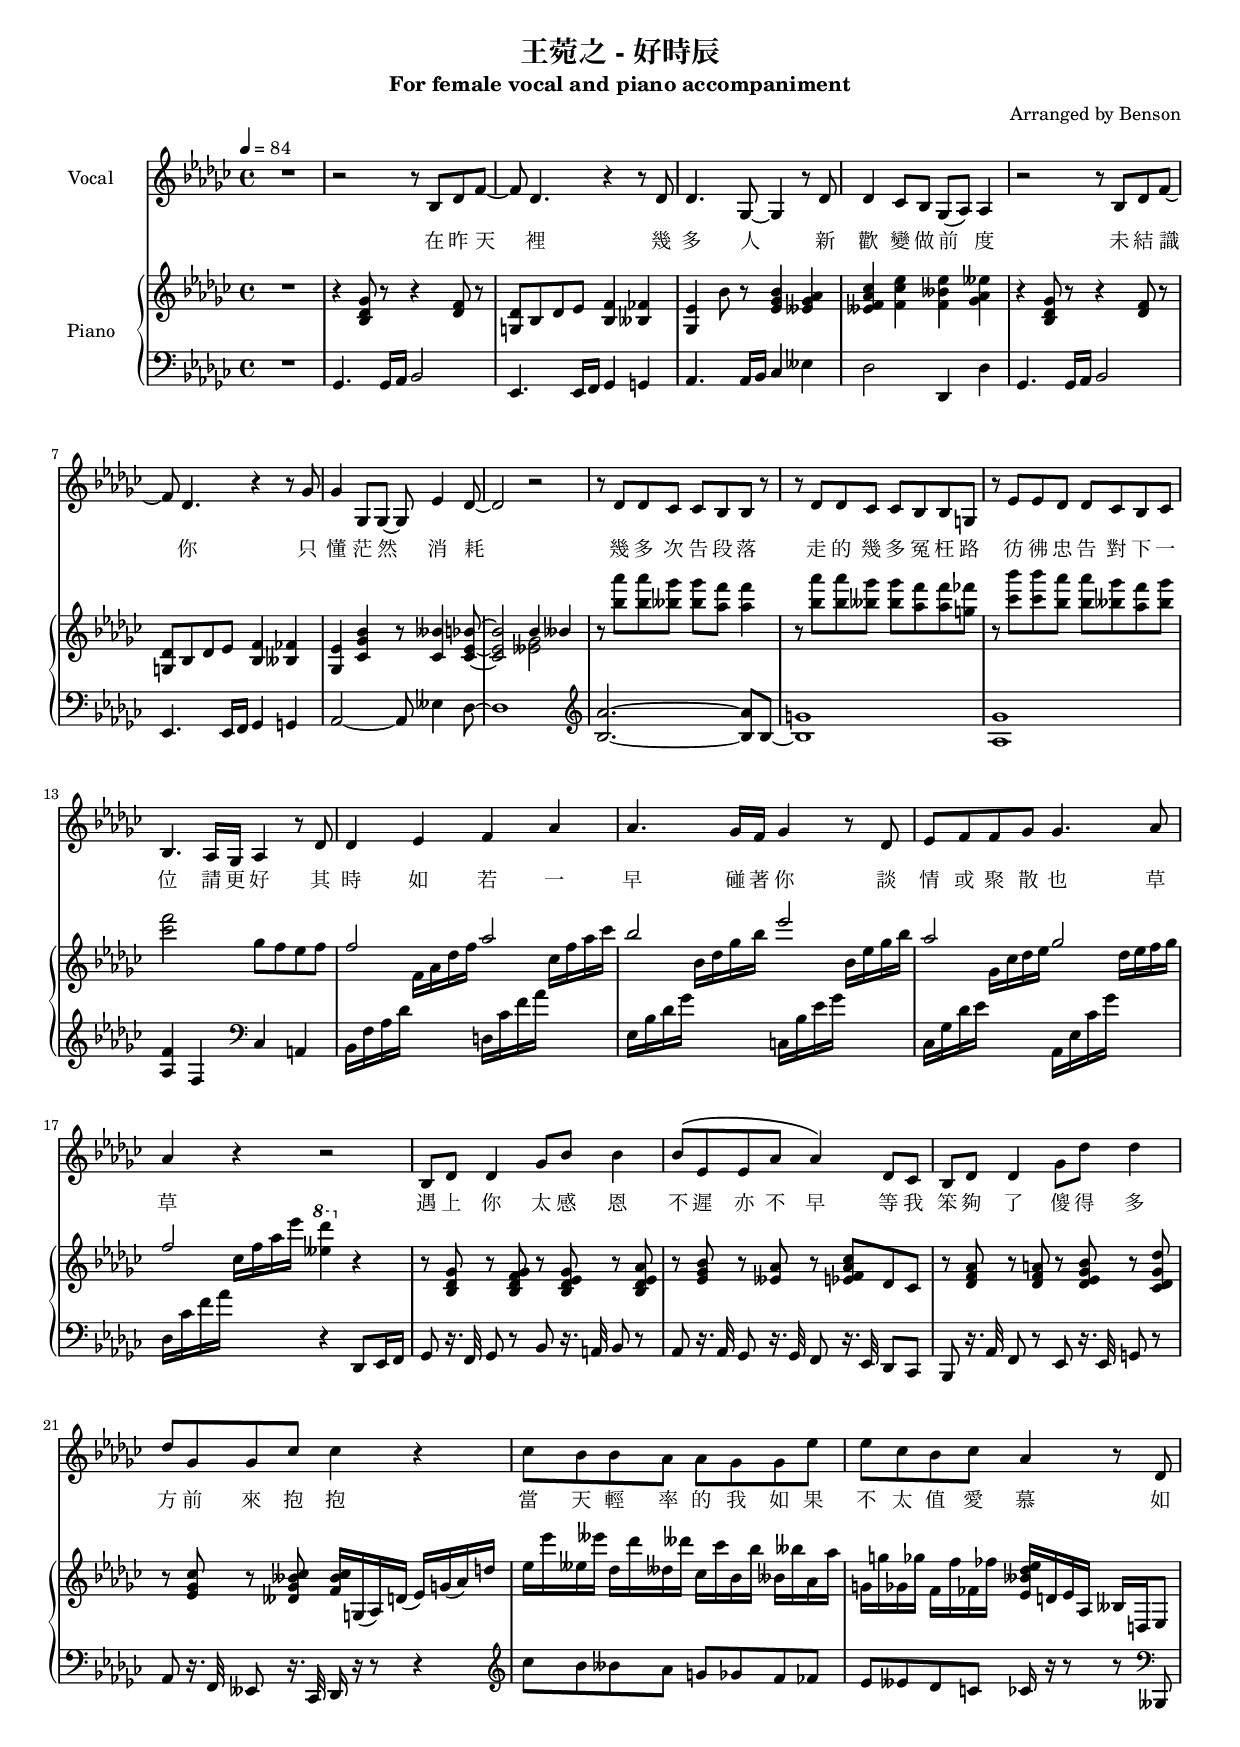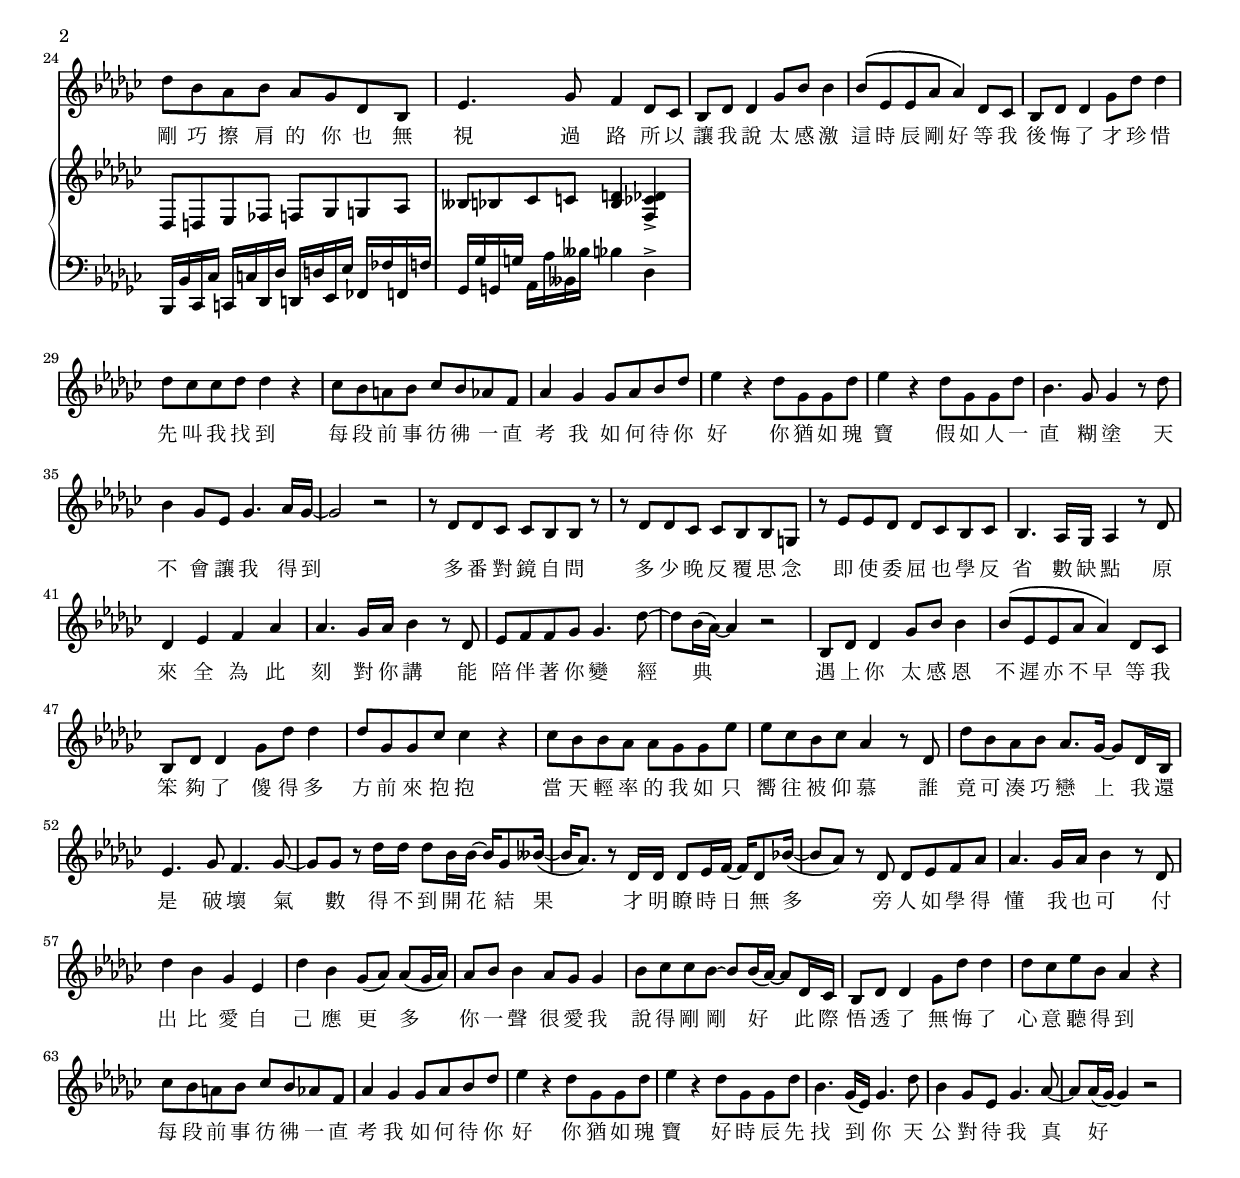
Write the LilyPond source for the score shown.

% ad lib
\version "2.18.2"
\include "articulate.ly"
#(set-global-staff-size 16)
% \tripletFeel 8 {

%%%%%%%%%%%%%%%%%%%%%%%%%%%%%%%%%%%%%%%%%%%%%%%%%%%%%%%%%%%%%%%%%%%%%%%%%%%%%%%%%%%%%%%%%%
%%  http://lsr.di.unimi.it/LSR/Item?id=445

%LSR by Jay Anderson.
%modyfied by Simon Albrecht on March 2014.
%=> http://lilypond.1069038.n5.nabble.com/LSR-445-error-td160662.html

#(define (octave-up m t)
 (let* ((octave (1- t))
      (new-note (ly:music-deep-copy m))
      (new-pitch (ly:make-pitch
        octave
        (ly:pitch-notename (ly:music-property m 'pitch))
        (ly:pitch-alteration (ly:music-property m 'pitch)))))
  (set! (ly:music-property new-note 'pitch) new-pitch)
  new-note))

#(define (octavize-chord elements t)
 (cond ((null? elements) elements)
     ((eq? (ly:music-property (car elements) 'name) 'NoteEvent)
       (cons (car elements)
             (cons (octave-up (car elements) t)
                   (octavize-chord (cdr elements) t))))
     (else (cons (car elements) (octavize-chord (cdr elements ) t)))))

#(define (octavize music t)
 (if (eq? (ly:music-property music 'name) 'EventChord)
       (ly:music-set-property! music 'elements (octavize-chord
(ly:music-property music 'elements) t)))
 music)

makeOctaves = #(define-music-function (parser location arg mus) (integer? ly:music?)
 (music-map (lambda (x) (octavize x arg)) (event-chord-wrap! mus)))
%%%%%%%%%%%%%%%%%%%%%%%%%%%%%%%%%%%%%%%%%%%%%%%%%%%%%%%%%%%%%%%%%%%%%%%%%%%%%%%%%%%%%%%%%%

cr = \change Staff = "right"
cl = \change Staff = "left"
rhMark = \markup { 
  \path #0.1 #'((moveto -1 0)(rlineto 0 -1.5)(rlineto 0.5 0))
}

\header {
  title = "王菀之 - 好時辰"
  subtitle = "For female vocal and piano accompaniment"
  arranger = "Arranged by Benson"
}

melody-intro = \relative c {
  R1
}

melody-verse-one = \relative c' {
  r2 r8 b d fis~ fis d4. r4 r8
  d d4. g,8~ g4 r8
  d'8 d4 c8 b g( a) a4
  r2 r8 b d fis~ fis d4. r4 r8
  g g4 g,8 g~ g e'4 d8~ d2 r2

  r8 d8 d c c b b r
  r8 d8 d c c b b gis
  r8 e' e d d c b c b4. a16 g a4 r8
  d8 d4 e fis a a4. g16 fis g4 r8
  d8 e fis fis g g4. a8 a4 r r2
}

melody-verse-two = \relative c' {
  r8 d8 d c c b b r
  r8 d8 d c c b b gis
  r8 e' e d d c b c b4. a16 g a4 r8
  d8 d4 e fis a a4. g16 a b4 r8
  d,8 e fis fis g g4. d'8~ d b16( a16~) a4 r2
}

melody-chorus-one = \relative c' {
  b8 d d4 g8 b b4
  b8\( e, e a a4\)
  d,8 c b d d4 g8 d' d4
  d8 g, g c c4 r
  c8 b b a a g g e' e c b c a4 r8
  d,8 d' b a b a g d b e4. g8 fis4

  d8 c b8 d d4 g8 b b4
  b8\( e, e a a4\)
  d,8 c b d d4 g8 d' d4
  d8 c c d d4 r
  c8 b ais b c b a fis
  a4 g g8 a b d e4 r4
  d8 g, g d' e4 r
  d8 g, g d' b4. g8 g4 r8
  d' b4 g8 e g4. a16 g~ g2 r2
}

melody-bridge-one = \relative c' {
}

melody-chorus-two = \relative c' {
  b8 d d4 g8 b b4
  b8\( e, e a a4\)
  d,8 c b d d4 g8 d' d4
  d8 g, g c c4 r
  c8 b b a a g g e' e c b c a4 r8
  d,8 d' b a b a8. g16~ g8 d16 b e4. g8 fis4. g8~
  g8 g r
}

melody-chorus-last = \relative c'' {
  a8 b b4 a8 g g4
  b8 c c b~ b b16( a)~ a8
  d,16 c b8 d d4 g8 d' d4
  d8 c e b a4 r
  c8 b ais b c b a fis a4 g g8 a b d e4 r
  d8 g, g d' e4 r
  d8 g, g d' b4. g16( e) g4.
  d'8 b4 g8 e g4. a8~ a8 a16( g)~ g4 r2
}

melody-episode = \relative c'' {
  d16 d d8 b16 b~ b g8 bes16~( bes a8.) r8
  d,16 d d8 e16 fis~ fis d8 b'16~( b8 a8) r8
  d,8 d e fis a a4. g16 a b4 r8
  d,8 d'4 b g e d' b g8( a) a8( g16 a)
}

melody-outro = \relative c {
}

melody = \relative c' {
  \phrasingSlurUp
	\key ges \major
	\time 4/4
  \tempo 4 = 84
  \transpose g ges {
    \melody-intro
    \melody-verse-one
    \melody-chorus-one
    \melody-verse-two
    \melody-chorus-two
    \melody-episode
    \melody-chorus-last
    \melody-outro
  }
  % \bar "|."
}

upper-intro = \relative c''' {
  R1
}

lower-intro = \relative c' {
  R1
}

upper-verse-one = \relative c' {
  r4 <b d g>8 r r4 <d fis>8 r
  <gis, d'>8 b d e <fis b,>4 <f bes,>
  <e g,>4 b'8 r <e, g b>4 <ees g a>
  <ees fis a c>4 <fis c' e> <fis bes e> <g a ees'>
  r4 <b, d g>8 r r4 <d fis>8 r
  <gis, d'>8 b d e <fis b,>4 <f bes,>
  <e g,>4 <c g' b>4 r8 <c bes'>4 <c e b'>8~ q2 << { b'4 bes } \\ { <ees, g>2 } >>
}
lower-verse-one = \relative c {
  g4. g16 a b2
  e,4. e16 fis g4 gis
  a4. a16 b c4 ees
  d2 d,4 d'
  g,4. g16 a b2
  e,4. e16 fis g4 gis
  a2~ a8 ees'4 d8~ d1
}
upper-bridge-one = \relative c''' {
  r8 <b a'> q <bes g'> q <a fis'> q4
  r8 <b a'> q <bes g'> q <a fis'> q <gis f'>
  r8 <c b'> q <b a'> q <bes g'> <a fis'> <bes g'>
  <c fis>2 g8 fis e fis
  \stemUp fis2 a b e a, g fis2 \stemNeutral \ottava #1 <ees' d'>4 \ottava #0 r

}
lower-bridge-one = \relative c' {
  \clef treble
  <b a'>2.~ q8 b~
  <b gis'>1
  <a g'>1
  <a fis'>4 fis \clef bass c ais
  b16 fis' a d \cr fis a d fis \cl
  dis,,16 c' fis a \cr c fis a c \cl
  e,,,16 b' d g \cr b d g b \cl
  cis,,,16 b' e g \cr b e g b \cl
  c,,, g' d' e \cr g c d e \cl
  a,,, e' c' g' \cr d' e fis g \cl
  d,, c' fis a \cr c fis a e' \cl
  r4 d,,,,8 e16 fis
}


upper-verse-two = \relative c'' {
}

lower-verse-two = \relative c' {
}

upper-chorus-one = \relative c' {
  r8 <b d g> r <b d fis g>
  r8 <b d e g> r <b d e a>
  r8 <e g b> r <ees a>
  r8 <e fis a c> d c
  r8 <d fis a> r <d fis ais>
  r8 <d e g b> r <c d g d'>
  r8 <e g c> r <des g bes c>
  <fis bes c>16 gis,( a) dis( e) gis( a) dis
  e16 e' ees, ees' d, d' des, des' c, c' b, b' bes, bes' a, a' gis, gis' g, g' fis, fis' f, f'
  <e, bes' d e> dis e a, bes dis, e8
  d8 dis e f fis g gis a bes b c cis
  <b dis>4 <fis c' d>->
}

lower-chorus-one = \relative c {
  g8 r16. fis32 g8 r
  b8 r16. ais32 b8 r
  a8 r16. a32 g8 r16. g32
  fis8 r16. e32 d8 c
  b8 r16. a'32 fis8 r
  e8 r16. e32 gis8 r
  a8 r16. fis32 ees8 r16. c32
  d16 r16 r8 r4
  \clef treble
  c'''8 b bes a gis g fis f e ees d cis
  c16 r16 r8 r8
  \clef bass bes,,
  b16 b' c, c' cis, cis' d, d' dis, dis' e, e' f, f' fis, fis' g, g' gis, gis' a, a' bes, bes'
  b4 d,->
}

upper-chorus-two = \relative c' {
}

lower-chorus-two = \relative c' {
}

upper-episode = \relative c''' {
}

lower-episode = \relative c' {
}

upper-chorus-last = \relative c' {
}

lower-chorus-last = \relative c' {
}

upper-outro = \relative c''' {
}

lower-outro = \relative c {
}

upper = \relative c' {
  \clef treble
  \tempo 4 = 84
  \time 4/4
  \key ges \major
  \transpose g ges {
    \upper-intro
    \upper-verse-one
    \upper-bridge-one
    \upper-chorus-one
    \upper-verse-two
    \upper-chorus-two
    \upper-episode
    \upper-chorus-last
    \upper-outro
  }
  % \bar "|."
}

lower = \relative c {
  \clef bass
  \time 4/4
  \key ges \major
  \transpose g ges {
    \lower-intro
    \lower-verse-one
    \lower-bridge-one
    \lower-chorus-one
    \lower-verse-two
    \lower-chorus-two
    \lower-episode
    \lower-chorus-last
    \lower-outro
  }
  % \bar "|."
}

pedals = {
  % verse one
  s2..
}

dynamics = {
}

lyricsmain = \lyricmode {
  在 昨 天 裡 幾 多 人 新 歡 變 做 前 度
  未 結 識 你 只 懂 茫 然 消 耗

  幾 多 次 告 段 落 走 的 幾 多 冤 枉 路
  彷 彿 忠 告 對 下 一 位 請 更 好
  其 時 如 若 一 早 碰 著 你
  談 情 或 聚 散 也 草 草

  遇 上 你 太 感 恩 不 遲 亦 不 早
  等 我 笨 夠 了 傻 得 多 方 前 來 抱 抱
  當 天 輕 率 的 我 如 果 不 太 值 愛 慕
  如 剛 巧 擦 肩 的 你 也 無 視 過 路

  所 以 讓 我 說 太 感 激 這 時 辰 剛 好
  等 我 後 悔 了 才 珍 惜 先 叫 我 找 到
  每 段 前 事 彷 彿 一 直 考 我
  如 何 待 你 好 你 猶 如 瑰 寶
  假 如 人 一 直 糊 塗
  天 不 會 讓 我 得 到

  多 番 對 鏡 自 問 多 少 晚 反 覆 思 念
  即 使 委 屈 也 學 反 省 數 缺 點
  原 來 全 為 此 刻 對 你 講
  能 陪 伴 著 你 變 經 典

  遇 上 你 太 感 恩 不 遲 亦 不 早
  等 我 笨 夠 了 傻 得 多 方 前 來 抱 抱
  當 天 輕 率 的 我 如 只 嚮 往 被 仰 慕
  誰 竟 可 湊 巧 戀 上 我 還 是 破 壞 氣 數

  得 不 到 開 花 結 果 才 明 瞭 時 日 無 多
  旁 人 如 學 得 懂 我 也 可
  付 出 比 愛 自 己 應 更 多

  你 一 聲 很 愛 我 說 得 剛 剛 好
  此 際 悟 透 了 無 悔 了 心 意 聽 得 到

  每 段 前 事 彷 彿 一 直 考 我
  如 何 待 你 好 你 猶 如 瑰 寶
  好 時 辰 先 找 到 你
  天 公 對 待 我 真 好
}

\paper {
  page-breaking = #ly:page-turn-breaking
}
\score {
  <<
    \new Staff = "melodystaff" <<
      \set Staff.instrumentName = #"Vocal"
      \new Voice = "melody" {
        \melody
      }
      \context Lyrics = "lyrics" { \lyricsto "melody" { \lyricsmain } }
    >>
    \new PianoStaff <<
      \set PianoStaff.instrumentName = #"Piano"
      \new Staff = "right" {
        \upper
        % \articulate << \upper \pedals >>
      }
      \new Dynamics = "Dynamics_pf" \dynamics
      \new Staff = "left" {
        \lower
        % \articulate << \lower \pedals >>
      }
    >>
  >>
  \layout {
    \context {
      % add the RemoveEmptyStaffContext that erases rest-only staves
      \Staff \RemoveEmptyStaves
    }
    \context {
      % add the RemoveEmptyStaffContext that erases rest-only staves
      % \Dynamics \RemoveEmptyStaves
    }
    \context {
      \Score
      % Remove all-rest staves also in the first system
      \override VerticalAxisGroup.remove-first = ##t
      % If only one non-empty staff in a system exists, still print the starting bar
      \override SystemStartBar.collapse-height = #1
    }
    \context {
      \ChordNames
      \override ChordName #'font-size = #-3
    }
  }
}

\score {
  <<
    \new Staff = "melodystaff" <<
      \set Staff.midiInstrument = #"electric guitar (clean)"
      \set Staff.instrumentName = #"Vocal"
      \set Staff.midiMinimumVolume = #0.6
      \set Staff.midiMaximumVolume = #0.7
      \new Voice = "melody" {
        \melody
      }
      \context Lyrics = "lyrics" { \lyricsto "melody" { \lyricsmain } }
    >>
    \new PianoStaff <<
      \set PianoStaff.instrumentName = #"Piano"
      \new Staff = "right" {
        \set Staff.midiInstrument = #"acoustic grand"
        \set Staff.midiMinimumVolume = #0.6
        \set Staff.midiMaximumVolume = #0.7
        % \upper
        \articulate << \upper \pedals >>
      }
      \new Dynamics = "Dynamics_pf" \dynamics
      \new Staff = "left" {
        \set Staff.midiInstrument = #"acoustic grand"
        \set Staff.midiMinimumVolume = #0.6
        \set Staff.midiMaximumVolume = #0.7
        % \lower
        \articulate << \lower \pedals >>
      }
    >>
  >>
  \midi {
    \context {
      \ChordNameVoice \remove Note_performer
    }
  }
}

\book {
\bookOutputSuffix "no-vocal"
\score {
  <<
    \new PianoStaff <<
      \set PianoStaff.instrumentName = #"Piano"
      \new Staff = "right" {
        \set Staff.midiInstrument = #"acoustic grand"
        \set Staff.midiMinimumVolume = #0.3
        \set Staff.midiMaximumVolume = #0.7
        \articulate << \upper \pedals >>
      }
      \new Dynamics = "Dynamics_pf" \dynamics
      \new Staff = "left" {
        \set Staff.midiInstrument = #"acoustic grand"
        \set Staff.midiMinimumVolume = #0.3
        \set Staff.midiMaximumVolume = #0.7
        \articulate << \lower \pedals >>
      }
    >>
  >>
  \midi {
    \context {
      \ChordNameVoice \remove Note_performer
    }
  }
}
}
